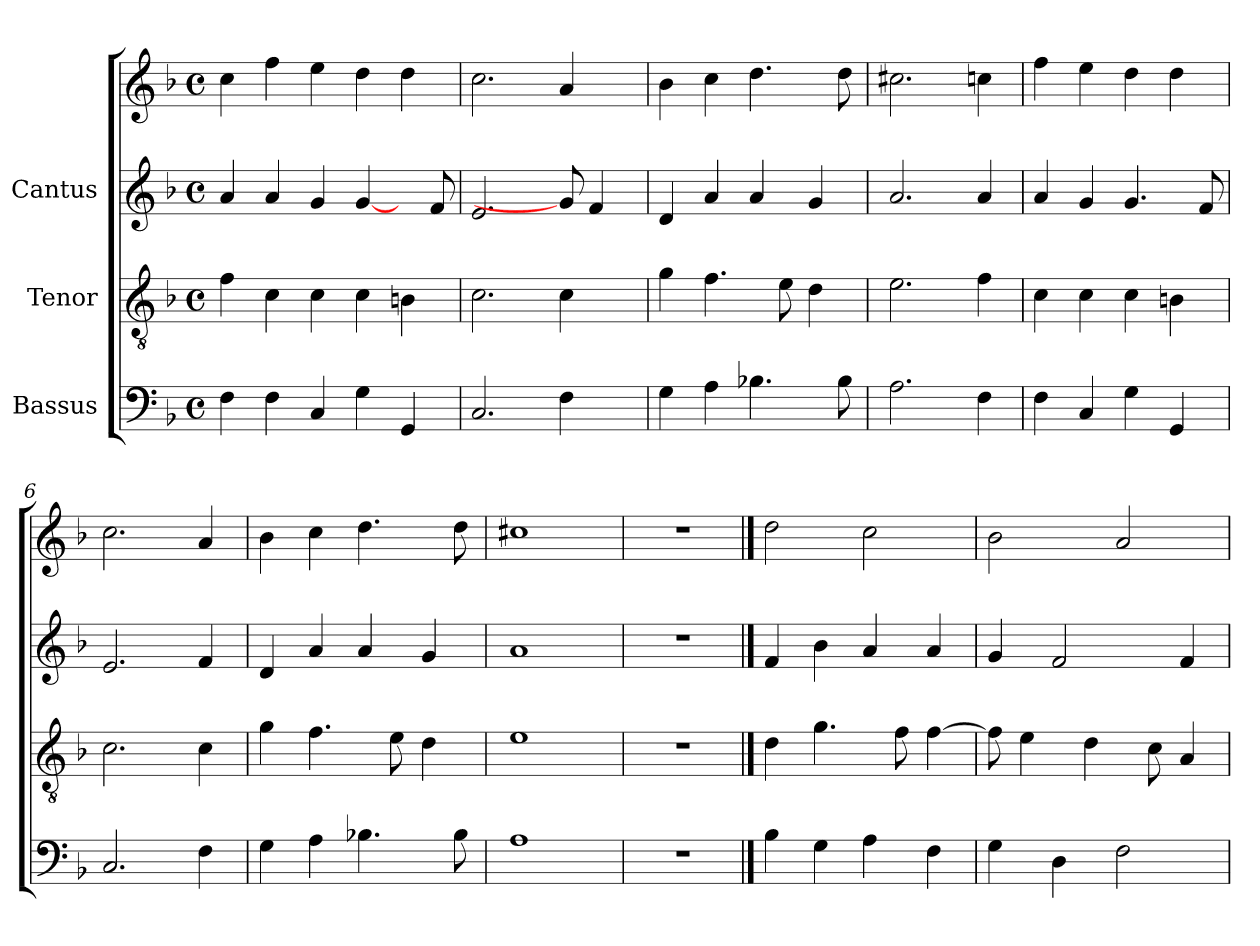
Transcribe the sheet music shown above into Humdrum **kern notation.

**kern	**kern	**kern	**kern
*part3	*part2	*part1	*part1
*staff4	*staff3	*staff2	*staff1
*I"Bassus	*I"Tenor	*I"Cantus	*
!!LO:PB:g=z
*stria5	*stria5	*stria5	*stria5
*clefF4	*clefGv2	*clefG2	*clefG2
*k[b-]	*k[b-]	*k[b-]	*k[b-]
*F:	*F:	*F:	*F:
*M4/4	*M4/4	*M4/4	*M4/4
*met(c)	*met(c)	*met(c)	*met(c)
*MM132	*MM132	*MM132	*MM132
=1	=1	=1	=1
4F\	4f\	4a/	4cc\
4F\	4c\	4a/	4ff\
4C/	4c\	4g/	4ee\
4G\	4c\	[4g/	4dd\
4GG/	4Bn\	8ryy	4dd\
.	.	8f/	.
=2	=2	=2	=2
2.C/	2.c\	2.e/	2.cc\
4F\	4c\	8g/]	4a/
.	.	4f/	.
8ryy	8ryy	.	8ryy
=3	=3	=3	=3
4G\	4g\	4d/	4b-\
4A\	4.f\	4a/	4cc\
4.B-X\	.	4a/	4.dd\
.	8e\	.	.
.	4d\	4g/	.
8B-\	.	.	8dd\
=4	=4	=4	=4
2.A\	2.e\	2.a/	2.cc#X\
4F\	4f\	4a/	4ccn\
=5	=5	=5	=5
4F\	4c\	4a/	4ff\
4C/	4c\	4g/	4ee\
4G\	4c\	4.g/	4dd\
4GG/	4Bn\	.	4dd\
.	.	8f/	.
=6	=6	=6	=6
2.C/	2.c\	2.e/	2.cc\
4F\	4c\	4f/	4a/
!!LO:LB:g=z
=7	=7	=7	=7
4G\	4g\	4d/	4b-\
4A\	4.f\	4a/	4cc\
4.B-X\	.	4a/	4.dd\
.	8e\	.	.
.	4d\	4g/	.
8B-\	.	.	8dd\
=8	=8	=8	=8
1A	1e	1a	1cc#X
=9!|	=9!|	=9!|	=9!|
1r	1r	1r	1r
==10	==10	==10	==10
4B-\	4d\	4f/	2dd\
4G\	4.g\	4b-\	.
4A\	.	4a/	2cc\
.	8f\	.	.
4F\	[>4f\	4a/	.
=11	=11	=11	=11
4G\	8f\]	4g/	2b-\
.	4e\	.	.
4D\	.	2f/	.
.	4d\	.	.
2F\	.	.	2a/
.	8c\	.	.
.	4A/	4f/	.
=	=	=	=
*-	*-	*-	*-
